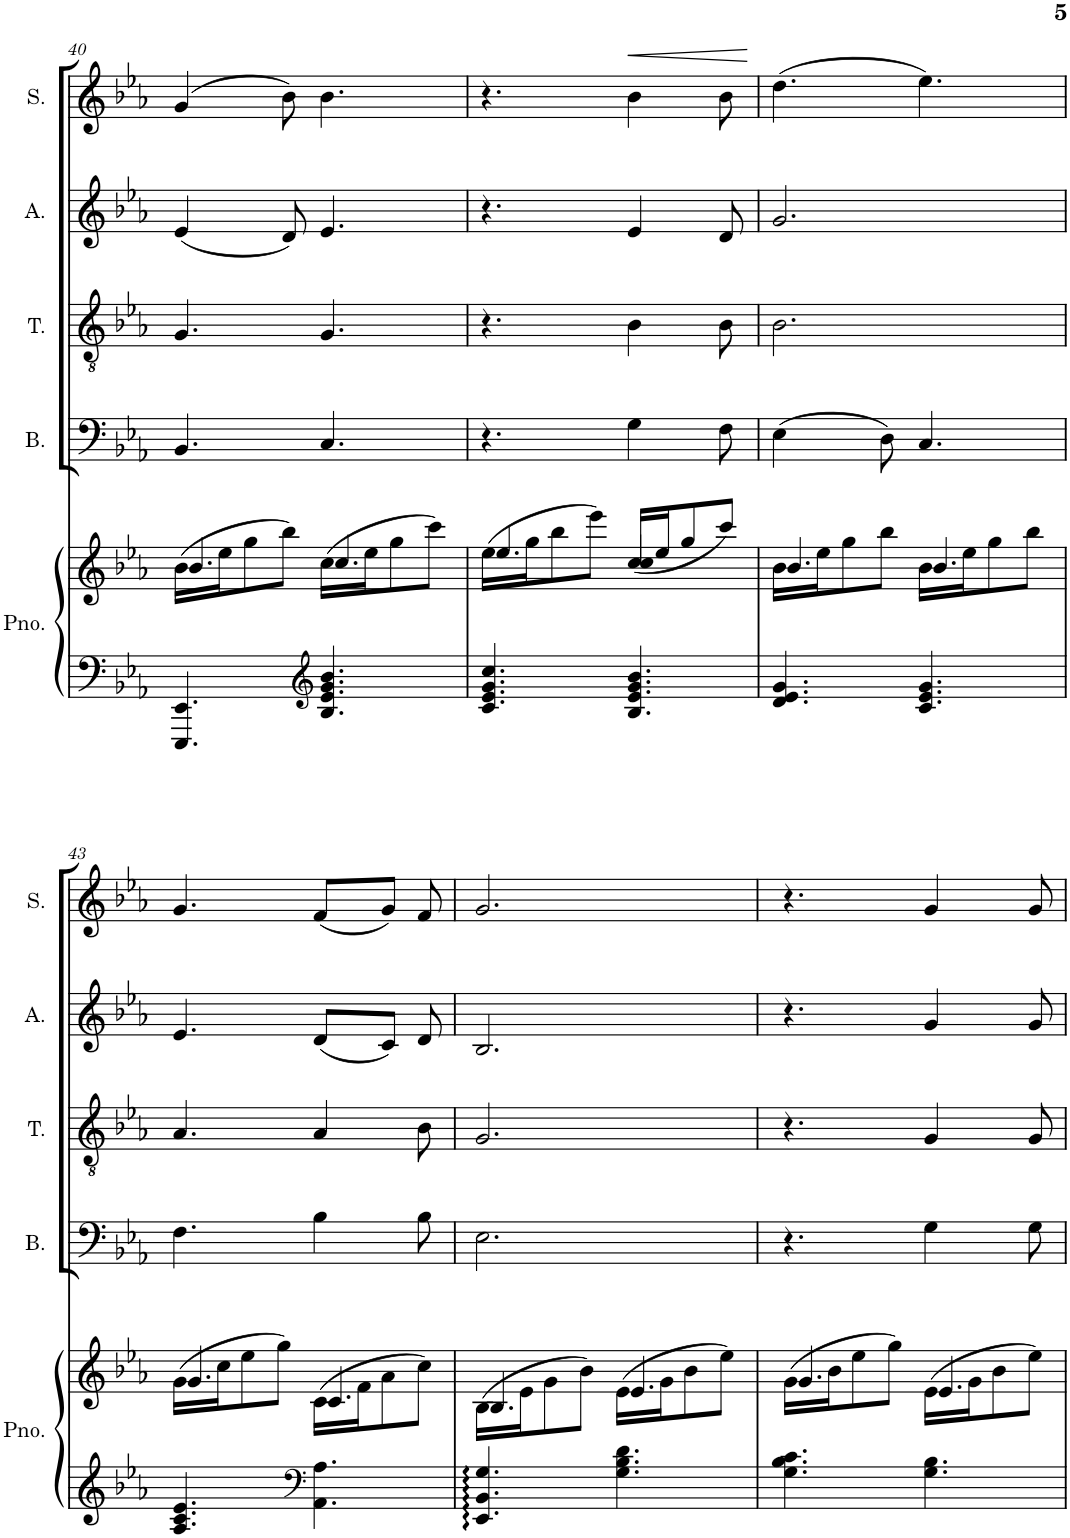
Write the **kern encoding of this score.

**kern	**kern	**kern	**kern	**kern	**kern	**dynam
*part5	*part5	*part4	*part3	*part2	*part1	*part1
*staff6	*staff5	*staff4	*staff3	*staff2	*staff1	*staff1
*I"Piano	*	*I"Bass	*I"Tenor	*I"Alto	*I"Soprano	*
*I'Pno.	*	*I'B.	*I'T.	*I'A.	*I'S.	*
!!LO:PB:g=z
*clefG2	*clefG2	*clefF4	*clefGv2	*clefG2	*clefG2	*
*k[b-e-a-]	*k[b-e-a-]	*k[b-e-a-]	*k[b-e-a-]	*k[b-e-a-]	*k[b-e-a-]	*
*M6/8	*M6/8	*M6/8	*M6/8	*M6/8	*M6/8	*
=40	=40	=40	=40	=40	=40	=40
*	*^	*	*	*	*	*
4.EEE-/ 4.EE-/	4.b-/	(>16b-\LL	4.BB-/	4.G/	(4e-/	(4g/	.
.	.	16ee-\J	.	.	.	.	.
.	.	8gg\	.	.	.	.	.
.	.	8bb-\J)	.	.	8d/)	8b-\)	.
*clefG2	*	*	*	*	*	*	*
4.B-/ 4.e-/ 4.g/ 4.b-/	4.cc/	(>16cc\LL	4.C/	4.G/	4.e-/	4.b-\	.
.	.	16ee-\J	.	.	.	.	.
.	.	8gg\	.	.	.	.	.
.	.	8ccc\J)	.	.	.	.	.
=41	=41	=41	=41	=41	=41	=41	=41
4.c/ 4.e-/ 4.g/ 4.cc/	4.ee-/	(>16ee-\LL	4.r	4.r	4.r	4.r	.
.	.	16gg\J	.	.	.	.	.
.	.	8bb-\	.	.	.	.	.
.	.	8eee-\J)	.	.	.	.	.
!	!	!	!	!	!	!	!LO:HP:b
4.B-/ 4.e-/ 4.g/ 4.b-/	4.cc/	(16cc/LL	4G\	4B-\	4e-/	4b-\	<
.	.	16ee-/J	.	.	.	.	.
.	.	8gg/	.	.	.	.	.
.	.	8ccc/J)	8F\	8B-\	8d/	8b-\	.
*	*v	*v	*	*	*	*	*
.	.	.	.	.	.	[
=42	=42	=42	=42	=42	=42	=42
*	*^	*	*	*	*	*
4.d/ 4.e-/ 4.g/	4.b-/	16b-\LL	(4E-\	2.B-\	2.g/	(4.dd\	.
.	.	16ee-\J	.	.	.	.	.
.	.	8gg\	.	.	.	.	.
.	.	8bb-\J	8D\)	.	.	.	.
4.c/ 4.e-/ 4.g/	4.b-/	16b-\LL	4.C/	.	.	4.ee-\)	.
.	.	16ee-\J	.	.	.	.	.
.	.	8gg\	.	.	.	.	.
.	.	8bb-\J	.	.	.	.	.
!!LO:LB:g=z
=43	=43	=43	=43	=43	=43	=43	=43
4.A-/ 4.c/ 4.e-/	4.g/	(>16g\LL	4.F\	4.A-/	4.e-/	4.g/	.
.	.	16cc\J	.	.	.	.	.
.	.	8ee-\	.	.	.	.	.
.	.	8gg\J)	.	.	.	.	.
*clefF4	*	*	*	*	*	*	*
4.AA-\ 4.A-\	4.c/	(>16c\LL	4B-\	4A-/	(8d/L	(8f/L	.
.	.	16f\J	.	.	.	.	.
.	.	8a-\	.	.	8c/J)	8g/J)	.
.	.	8cc\J)	8B-\	8B-\	8d/	8f/	.
=44	=44	=44	=44	=44	=44	=44	=44
4.EE-/ 4.BB-/ 4.G/	4.B-/	(>16B-\LL	2.E-\	2.G/	2.B-/	2.g/	.
.	.	16e-\J	.	.	.	.	.
.	.	8g\	.	.	.	.	.
.	.	8b-\J)	.	.	.	.	.
4.G\ 4.B-\ 4.d\	4.e-/	(>16e-\LL	.	.	.	.	.
.	.	16g\J	.	.	.	.	.
.	.	8b-\	.	.	.	.	.
.	.	8ee-\J)	.	.	.	.	.
=45	=45	=45	=45	=45	=45	=45	=45
4.G\ 4.B-\ 4.c\	4.g/	(>16g\LL	4.r	4.r	4.r	4.r	.
.	.	16b-\J	.	.	.	.	.
.	.	8ee-\	.	.	.	.	.
.	.	8gg\J)	.	.	.	.	.
4.G\ 4.B-\	4.e-/	(>16e-\LL	4G\	4G/	4g/	4g/	.
.	.	16g\J	.	.	.	.	.
.	.	8b-\	.	.	.	.	.
.	.	8ee-\J)	8G\	8G/	8g/	8g/	.
*	*v	*v	*	*	*	*	*
=	=	=	=	=	=	=
*-	*-	*-	*-	*-	*-	*-
